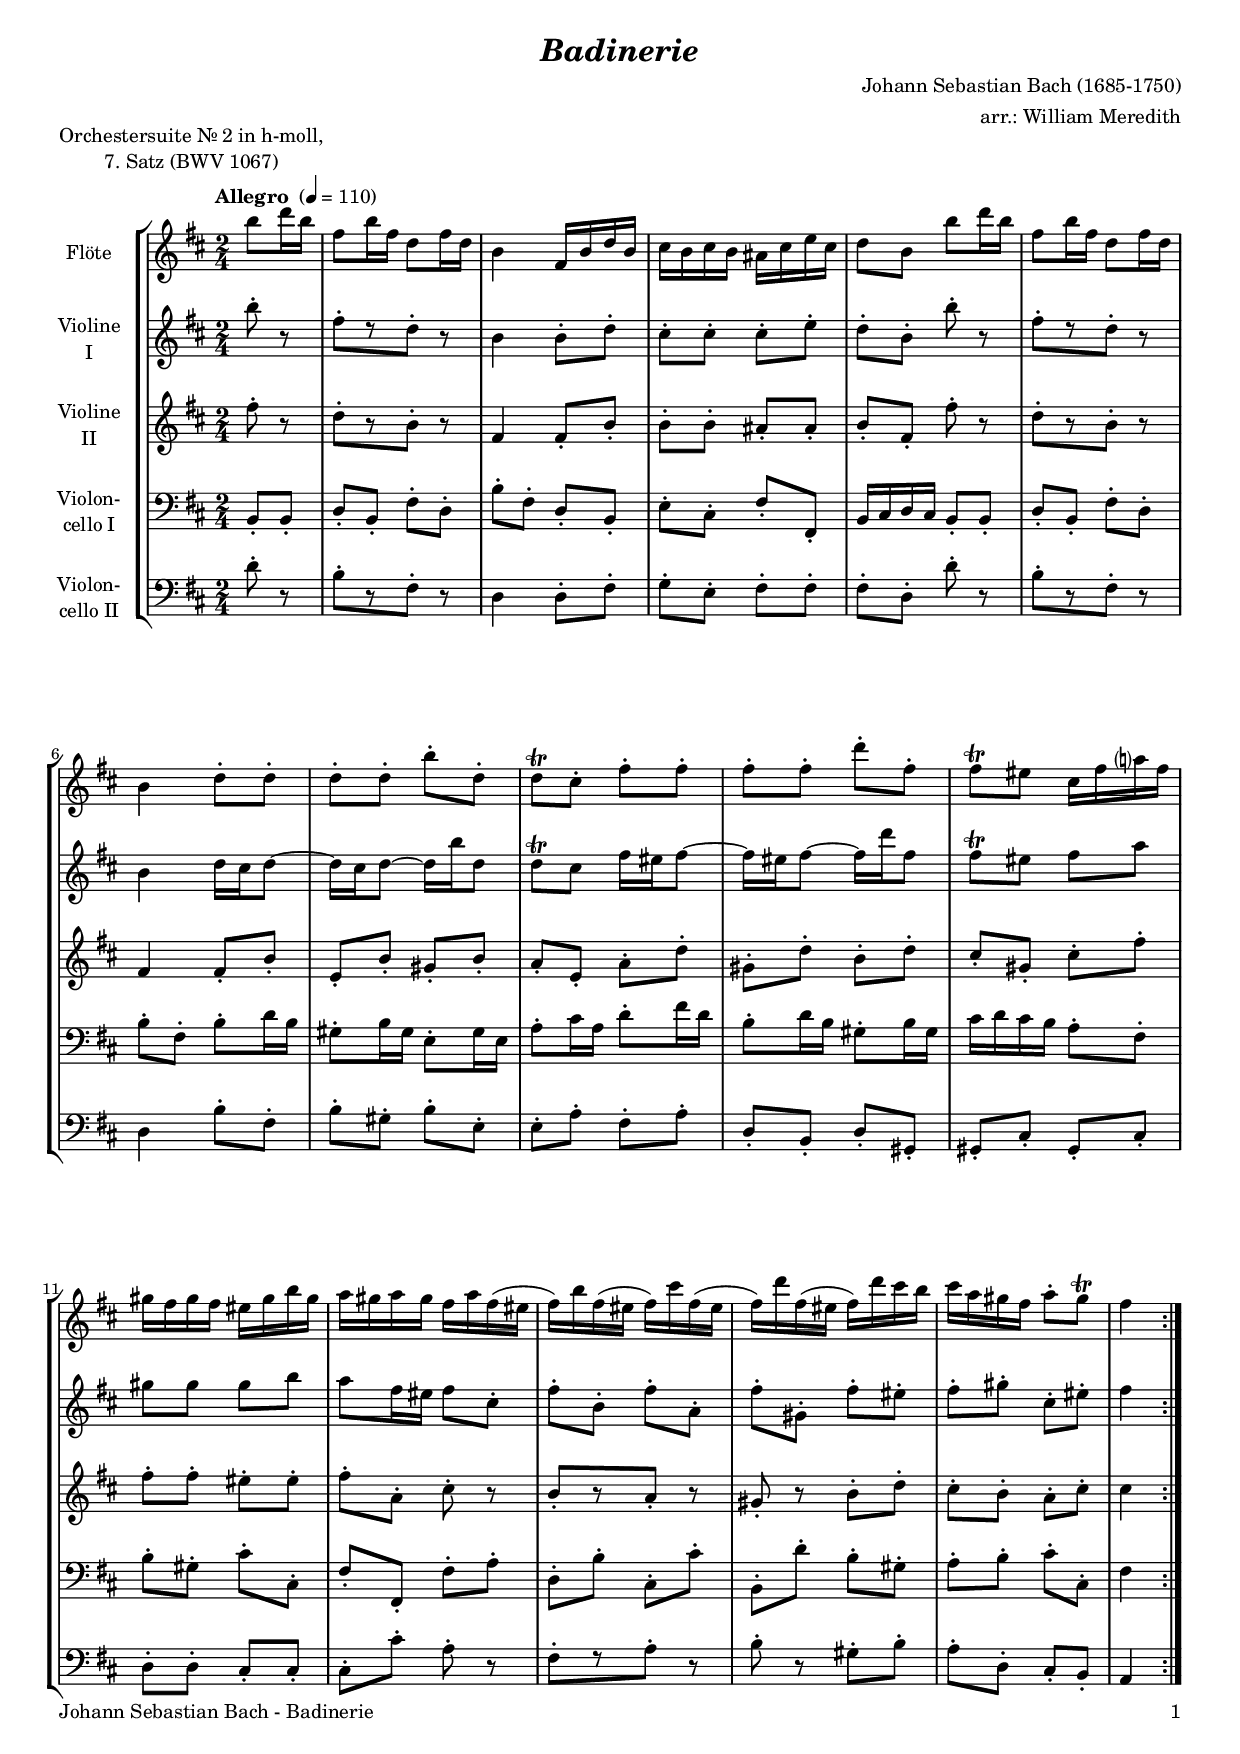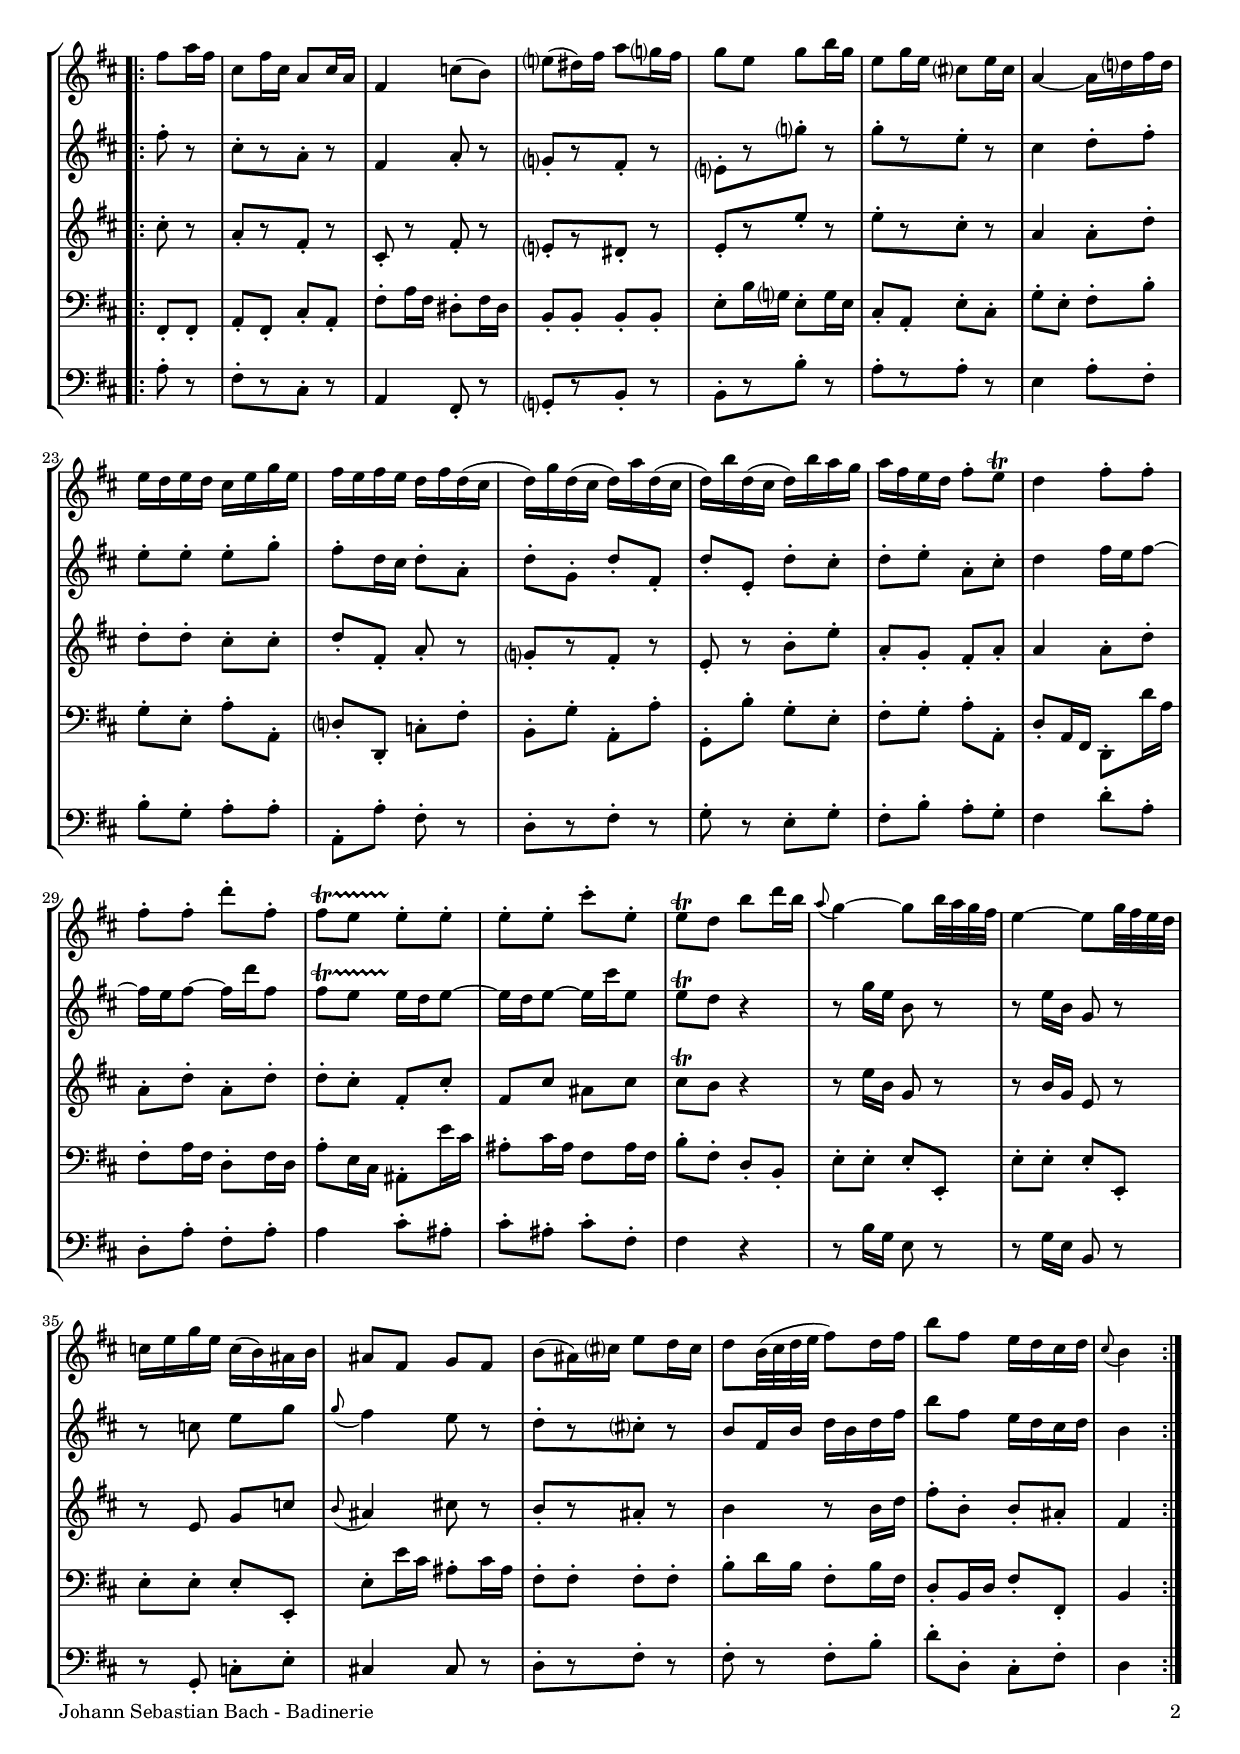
\version "2.24.4"
\include "deutsch.ly"

#(set-global-staff-size 17)

\header {
  title     = \markup \bold \italic "Badinerie"
  composer  = "Johann Sebastian Bach (1685-1750)"
  arranger  = "arr.: William Meredith"
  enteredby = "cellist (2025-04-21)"
  piece     = \markup \center-column {
    "Orchestersuite Nr. 2 in h-moll,"
    "7. Satz (BWV 1067)"
  }
}

voiceconsts = {
  \key h \minor
  \time 2/4
  \clef "treble"
%  \numericTimeSignature
  \compressEmptyMeasures
  % Set default beaming for all staves
%  \set Timing.beamExceptions = #'()
%  \set Timing.baseMoment     = #(ly:make-moment 1 4)
%  \set Timing.beatStructure  = #'(1 1 1 1)
  \tempo "Allegro " 4=110
}

mifl = "flute"
mist = "string ensemble 1"
mivl = "violin"
miba = "cello"
mipz = "pizzicato strings"

crmo = \markup \italic "cresc. molto"
rit  = \mark \markup \box \italic "rit."
tmpr = \mark \markup \box \italic "Tempo primo"
upmo = \mark \markup \box \italic "un poco mosso"


va = \relative c''' {
  \voiceconsts

  \repeat volta 2 {
    \partial 4 h8 d16 h
    fis8 h16 fis d8 fis16 d
    h4 fis16 h d h
    cis h cis h ais cis e cis
    d8 h h' d16 h
    fis8 h16 fis d8 fis16 d
    h4 d8-. d-.

    d-. d-. h'-. d,-.
    d\trill cis-. fis-. fis-.
    fis-. fis-. d'-. fis,-.
    fis\trill eis cis16 fis a? fis
    gis fis gis fis eis gis h gis

    a gis a gis fis a fis( eis
    fis) h fis( eis fis) cis' fis,( eis
    fis) d' fis,( eis fis) d' cis h
    cis a gis fis a8-. gis\trill
    fis4
  }

  \repeat volta 2 {
    fis8 a16 fis
    cis8 fis16 cis a8 cis16 a
    fis4 c'8( h)
    e?( dis16) fis a8 g?16 fis
    g8 e g h16 g
    e8 g16 e cis?8 e16 cis
    a4~ a16 d? fis d

    e d e d cis e g e
    fis e fis e d fis d( cis
    d) g d( cis d) a' d,( cis
    d) h' d,( cis d) h' a g
    a fis e d fis8-. e\trill
    d4 fis8-. fis-.

    fis-. fis-. d'-. fis,-.
    fis\startTrillSpan e e-.\stopTrillSpan e-.
    e-. e-. cis'-. e,-.
    e\trill d h' d16 h
    \appoggiatura a8 g4~ g8 h32 a g fis
    e4~ e8 g32 fis e d

    c16 e g e c( h) ais h
    ais8 fis g fis
    h( ais16) cis? e8 d16 cis
    d8 h32( cis d e fis8) d16 fis
    h8 fis e16 d cis d
    \partial 4 \appoggiatura cis8 h4
  }
}

vb = \relative c''' {
  \voiceconsts

  \repeat volta 2 {
    \partial 4 h8-. r
    fis[-. r d]-. r
    h4 h8-. d-.
    cis-. cis-. cis-. e-.
    d-. h-. h'-. r
    fis[-. r d]-. r
    h4 d16 cis d8~
    d16 cis d8~ d16 h' d,8

    d\trill cis fis16 eis fis8~
    fis16 eis fis8~ fis16 d' fis,8
    fis\trill eis fis a
    gis gis gis h

    a fis16 eis fis8 cis-.
    fis-. h,-. fis'-. a,-.
    fis'-. gis,-. fis'-. eis-.
    fis-. gis-. cis,-. eis-.
    fis4
  }

  \repeat volta 2 {
    fis8-. r
    cis[-. r a]-. r
    fis4 a8-. r
    g?[-. r fis]-. r
    e?[-. r g'?]-. r
    g[-. r e]-. r
    cis4 d8-. fis-.
    e-. e-. e-. g-.

    fis-. d16 cis d8-. a-.
    d-. g,-. d'-. fis,-.
    d'-. e,-. d'-. cis-.
    d-. e-. a,-. cis-.
    d4 fis16 e fis8~
    fis16 e fis8~ fis16 d' fis,8
    fis\startTrillSpan e e16\stopTrillSpan d e8~

    e16 d e8~ e16 cis' e,8
    e\trill d r4
    r8 g16 e h8 r
    r e16 h g8 r
    r c e g

    \appoggiatura g fis4 e8 r
    d[-. r cis?]-. r
    h fis16 h d h d fis
    h8 fis e16 d cis d
    \partial 4 h4
  }
}

vc = \relative c'' {
  \voiceconsts

  \repeat volta 2 {
    \partial 4 fis8-. r
    d[-. r h]-. r
    fis4 fis8-. h-.
    h-. h-. ais-. ais-.
    h-. fis-. fis'-. r
    d[-. r h]-. r
    fis4 fis8-. h-.
    e,-. h'-. gis-. h-.

    a-. e-. a-. d-.
    gis,-. d'-. h-. d-.
    cis-. gis-. cis-. fis-.
    fis-. fis-. eis-. eis-.

    fis-. a,-. cis-. r
    h[-. r a]-. r
    gis-. r h-. d-.
    cis-. h-. a-. cis-.
    cis4
  }

  \repeat volta 2 {
    cis8-. r
    a[-. r fis]-. r
    cis-. r fis-. r
    e?[-. r dis]-. r
    e[-. r e']-. r
    e[-. r cis]-. r
    a4 a8-. d-.
    d-. d-. cis-. cis-.

    d-. fis,-. a-. r
    g?[-. r fis]-. r
    e-. r h'-. e-.
    a,-. g-. fis-. a-.
    a4 a8-. d-.
    a-. d-. a-. d-.
    d-. cis-. fis,-. cis'-.
    fis, cis' ais cis

    cis\trill h r4
    r8 e16 h g8 r
    r h16 g e8 r
    r e g c

    \appoggiatura h ais4 cis!8 r
    h[-. r ais]-. r
    h4 r8 h16 d
    fis8-. h,-. h-. ais-.
    \partial 4 fis4
  }
}

vd = \relative c {
  \voiceconsts
  \clef "bass"
  
  \repeat volta 2 {
    \partial 4 h8-. h-.
    d-. h-. fis'-. d-.
    h'-. fis-. d-. h-.
    e-. cis-. fis-. fis,-.
    h16 cis d cis h8-. h-.
    d-. h-. fis'-. d-.
    h'-. fis-. h-. d16 h

    gis8-. h16 gis e8-. gis16 e
    a8-. cis16 a d8-. fis16 d
    h8-. d16 h gis8-. h16 gis
    cis d cis h a8-. fis-.

    h-. gis-. cis-. cis,-.
    fis-. fis,-. fis'-. a-.
    d,-. h'-.  cis,-. cis'-.
    h,-. d'-. h-. gis-.
    a-. h-. cis-. cis,-.
    fis4
  }

  \repeat volta 2 {
    fis,8-. fis-.
    a-. fis-. cis'-. a-.
    fis'-. a16 fis dis8-. fis16 dis
    h8-. h-. h-. h-.
    e-. h'16 g? e8-. g16 e
    cis8-. a-. e'-. cis-.
    g'-. e-. fis-. h-.

    g-. e-. a-. a,-.
    d?-. d,-. c'-. fis-.
    h,-. g'-. a,-. a'-.
    g,-. h'-. g-. e-.
    fis-. g-. a-. a,-.
    d-. a16 fis d8-. d''16 a
    fis8-. a16 fis d8-. fis16 d

    a'8-. e16 cis ais8-. e''16 cis
    ais8-. cis16 ais fis8 ais16 fis
    h8-. fis-. d-. h-.
    e-. e-. e-. e,-.
    e'-. e-. e-. e,-.

    e'-. e-. e-. e,-.
    e'-. e'16 cis ais8-. cis16 ais
    fis8-. fis-. fis-. fis-.
    h-. d16 h fis8-. h16 fis
    d8-. h16 d fis8-. fis,-.
    \partial 4 h4
  }
}

ve = \relative c' {
  \voiceconsts
  \clef "bass"
  
  \repeat volta 2 {
    \partial 4 d8-. r
    h[-. r fis]-. r
    d4 d8-. fis-.
    g-. e-. fis-. fis-.
    fis-. d-. d'-. r
    h[-. r fis]-. r
    d4 h'8-. fis-.
    h-. gis-. h-. e,-.

    e-. a-. fis-. a-.
    d,-. h-. d-. gis,-.
    gis-. cis-. gis-. cis-.
    d-. d-. cis-. cis-.

    cis-. cis'-. a-. r
    fis[-. r a]-. r
    h-. r gis-. h-.
    a-. d,-. cis-. h-.
    a4
  }

  \repeat volta 2 {
    a'8-. r
    fis[-. r cis]-. r
    a4 fis8-. r
    g?[-. r h]-. r
    h[-. r h']-. r
    a[-. r a]-. r
    e4 a8-. fis-.
    h-. g-. a-. a-.

    a,-. a'-. fis-. r
    d[-. r fis]-. r
    g-. r e-. g-.
    fis-. h-. a-. g-.
    fis4 d'8-. a-.
    d,-. a'-. fis-. a-.
    a4 cis8-. ais-.
    cis-. ais-. cis-. fis,-.

    fis4 r
    r8 h16 g e8 r
    r g16 e h8 r
    r g-. c-. e-.

    cis!4 cis8 r
    d[-. r fis]-. r
    fis-. r fis-. h-.
    d-. d,-. cis-. fis-.
    \partial 4 d4
  }
}


music = \new StaffGroup <<
      \new Staff {
	\set Staff.midiInstrument = \mifl
	\set Staff.instrumentName = \markup \center-column { "Flöte" }
	\transpose h h { \va }
      }

      \new Staff {
	\set Staff.midiInstrument = \mivl
	\set Staff.instrumentName = \markup \center-column { "Violine" "I" }
	\transpose h h { \vb }
      }

      \new Staff {
	\set Staff.midiInstrument = \mivl
	\set Staff.instrumentName = \markup \center-column { "Violine" "II" }
	\transpose h h { \vc }
      }

      \new Staff {
	\set Staff.midiInstrument = \miba
	\set Staff.instrumentName = \markup \center-column { "Violon-" "cello I" }
	\transpose h h { \vd }
      }

      \new Staff {
	\set Staff.midiInstrument = \miba
	\set Staff.instrumentName = \markup \center-column { "Violon-" "cello II" }
	\transpose h h { \ve }
      }
>>

\book {
   \paper {
    print-page-number = ##t
    print-first-page-number = ##t
    ragged-last-bottom = ##f
    oddHeaderMarkup = \markup \null
    evenHeaderMarkup = \markup \null
    oddFooterMarkup = \markup {
      \fill-line {
        \if \should-print-page-number
        "Johann Sebastian Bach - Badinerie" \fromproperty #'page:page-number-string
      }
    }
    evenFooterMarkup = \oddFooterMarkup
  } \score {
    \music
    \layout {}
  }

  \score {
    \unfoldRepeats \music

    \midi {
      \context {
        \Score
      }
    }
  }
}